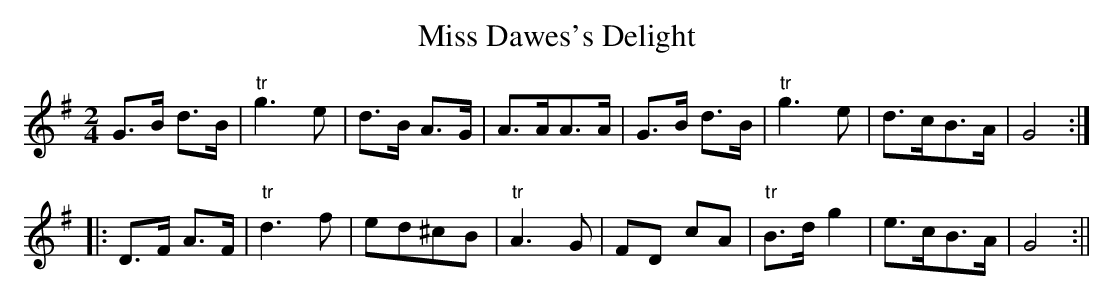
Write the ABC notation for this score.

X:1
T:Miss Dawes's Delight
M:2/4
L:1/8
K:G
G>B d>B|"tr"g3e|d>B A>G|A>AA>A|G>B d>B|"tr"g3e|d>cB>A|G4:|
|:D>F A>F|"tr"d3f|ed^cB|"tr"A3 G|FD cA|"tr"B>d g2|e>cB>A|G4:||
